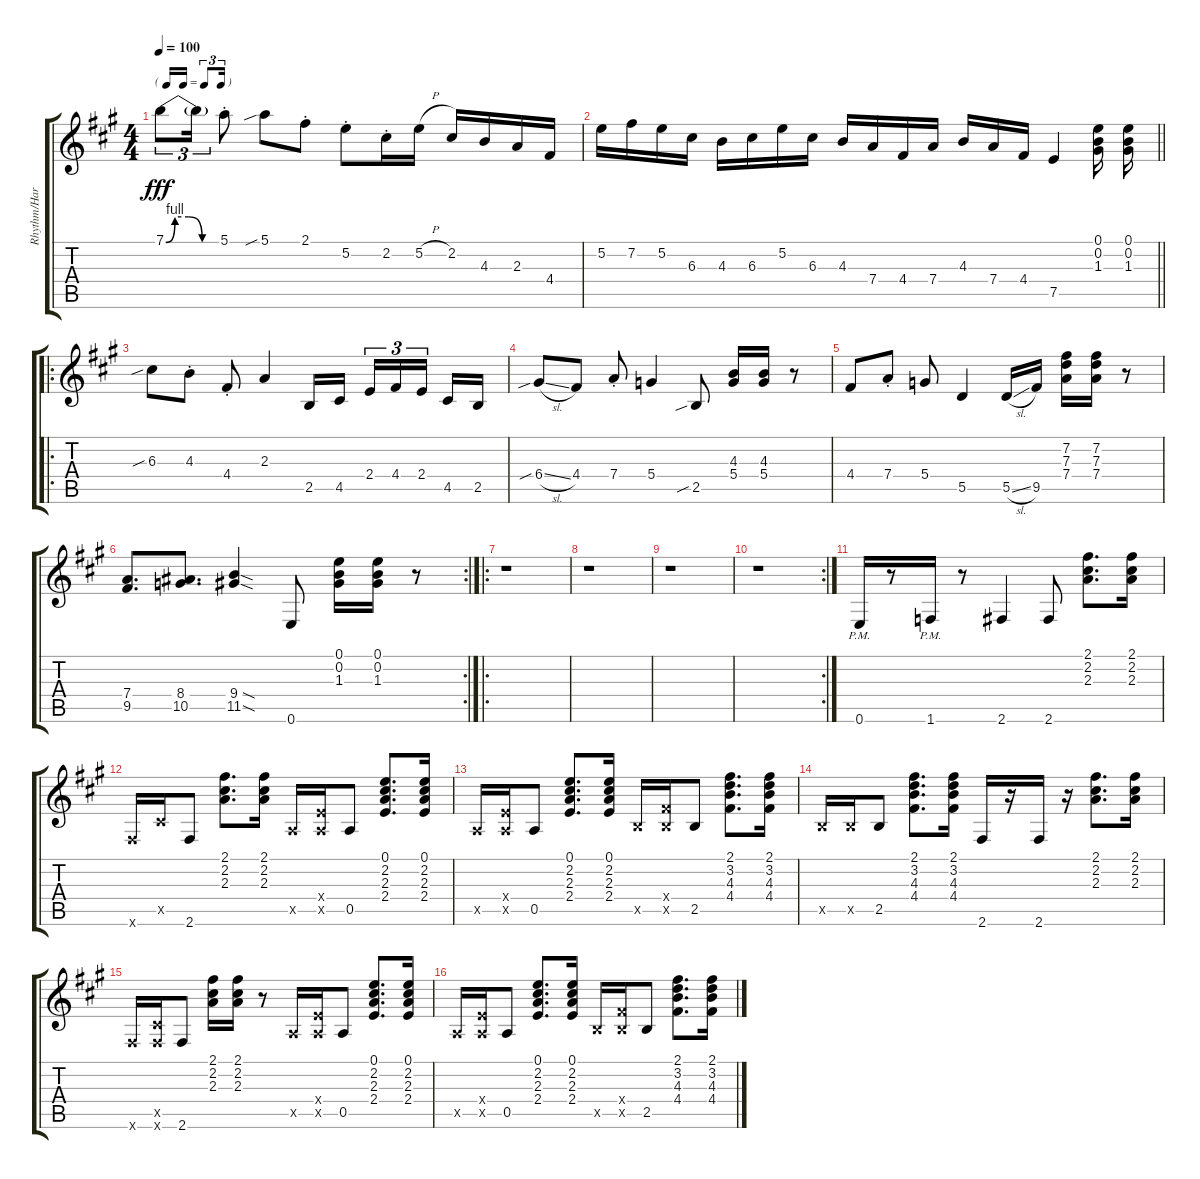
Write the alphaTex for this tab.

\track ("Rhythm/Harmony" "Rhythm/Har") {instrument acousticguitarnylon}
\staff {score tabs}
\tuning (E4 B3 G3 D3 A2 E2) {hide}
\ts (4 4)
\tf triplet16th
\tempo 100
\clef g2
\ks a
7.1{be (custom 0 0 10 4 25 4 40 0 60 0)}.8{tu (3 2) dy fff instrument acousticguitarnylon} 7.1{t}.16{tu (3 2)} 5.1{st}.8 5.1{sib}.8 2.1{st}.8 5.2{st}.8 2.2{st}.16 5.2{h}.16 2.2.16 4.3.16 2.3.16 4.4.16 |
\barLineRight lightlight
5.2.16 7.2.16 5.2.16 6.3.16 4.3.16 6.3.16 5.2.16 6.3.16 4.3.16 7.4.16 4.4.16 7.4.16 4.3.16 7.4.16 4.4.16 7.5.4 (0.1 0.2 1.3).16 (0.1 0.2 1.3).16 |
\ro
6.3{sib}.8 4.3{st}.8 4.4{st}.8 2.3.4 2.5.16 4.5.16 2.4.16{tu (3 2)} 4.4.16{tu (3 2)} 2.4.16{tu (3 2) beam splitsecondary} 4.5.16 2.5.16 |
6.4{sib sl}.8 4.4.8 7.4{st}.8 5.4.4 2.5{sib}.8 (4.3 5.4).16 (4.3 5.4).16 r.8 |
4.4.8 7.4{st}.8 5.4.8 5.5.4 5.5{sl}.16 9.5.16 (7.2 7.3 7.4).16 (7.2 7.3 7.4).16 r.8 |
\rc 2
(7.4 9.5).8{d} (8.4 10.5).8{d} (9.4{sod} 11.5{sod}).4 0.6.8 (0.1 0.2 1.3).16 (0.1 0.2 1.3).16 r.8 |
\ro
r.1 |
r.1 |
r.1 |
\rc 2
r.1 |
0.6{pm}.16 r.8 1.6{pm}.16 r.8 2.6.4 2.6.8 (2.1 2.2 2.3).8{d} (2.1 2.2 2.3).16 |
2.6{x}.16 4.5{x}.16 2.6.8 (2.1 2.2 2.3).8{d} (2.1 2.2 2.3).16 0.5{x}.16 (2.4{x} 0.5{x}).16 0.5.8 (0.1 2.2 2.3 2.4).8{d} (0.1 2.2 2.3 2.4).16 |
0.5{x}.16 (2.4{x} 0.5{x}).16 0.5.8 (0.1 2.2 2.3 2.4).8{d} (0.1 2.2 2.3 2.4).16 2.5{x}.16 (4.4{x} 2.5{x}).16 2.5.8 (2.1 3.2 4.3 4.4).8{d} (2.1 3.2 4.3 4.4).16 |
2.5{x}.16 2.5{x}.16 2.5.8 (2.1 3.2 4.3 4.4).8{d} (2.1 3.2 4.3 4.4).16 2.6.16 r.16 2.6.16 r.16 (2.1 2.2 2.3).8{d} (2.1 2.2 2.3).16 |
2.6{x}.16 (4.5{x} 2.6{x}).16 2.6.8 (2.1 2.2 2.3).16 (2.1 2.2 2.3).16 r.8 0.5{x}.16 (2.4{x} 0.5{x}).16 0.5.8 (0.1 2.2 2.3 2.4).8{d} (0.1 2.2 2.3 2.4).16 |
0.5{x}.16 (2.4{x} 0.5{x}).16 0.5.8 (0.1 2.2 2.3 2.4).8{d} (0.1 2.2 2.3 2.4).16 2.5{x}.16 (4.4{x} 2.5{x}).16 2.5.8 (2.1 3.2 4.3 4.4).8{d} (2.1 3.2 4.3 4.4).16
